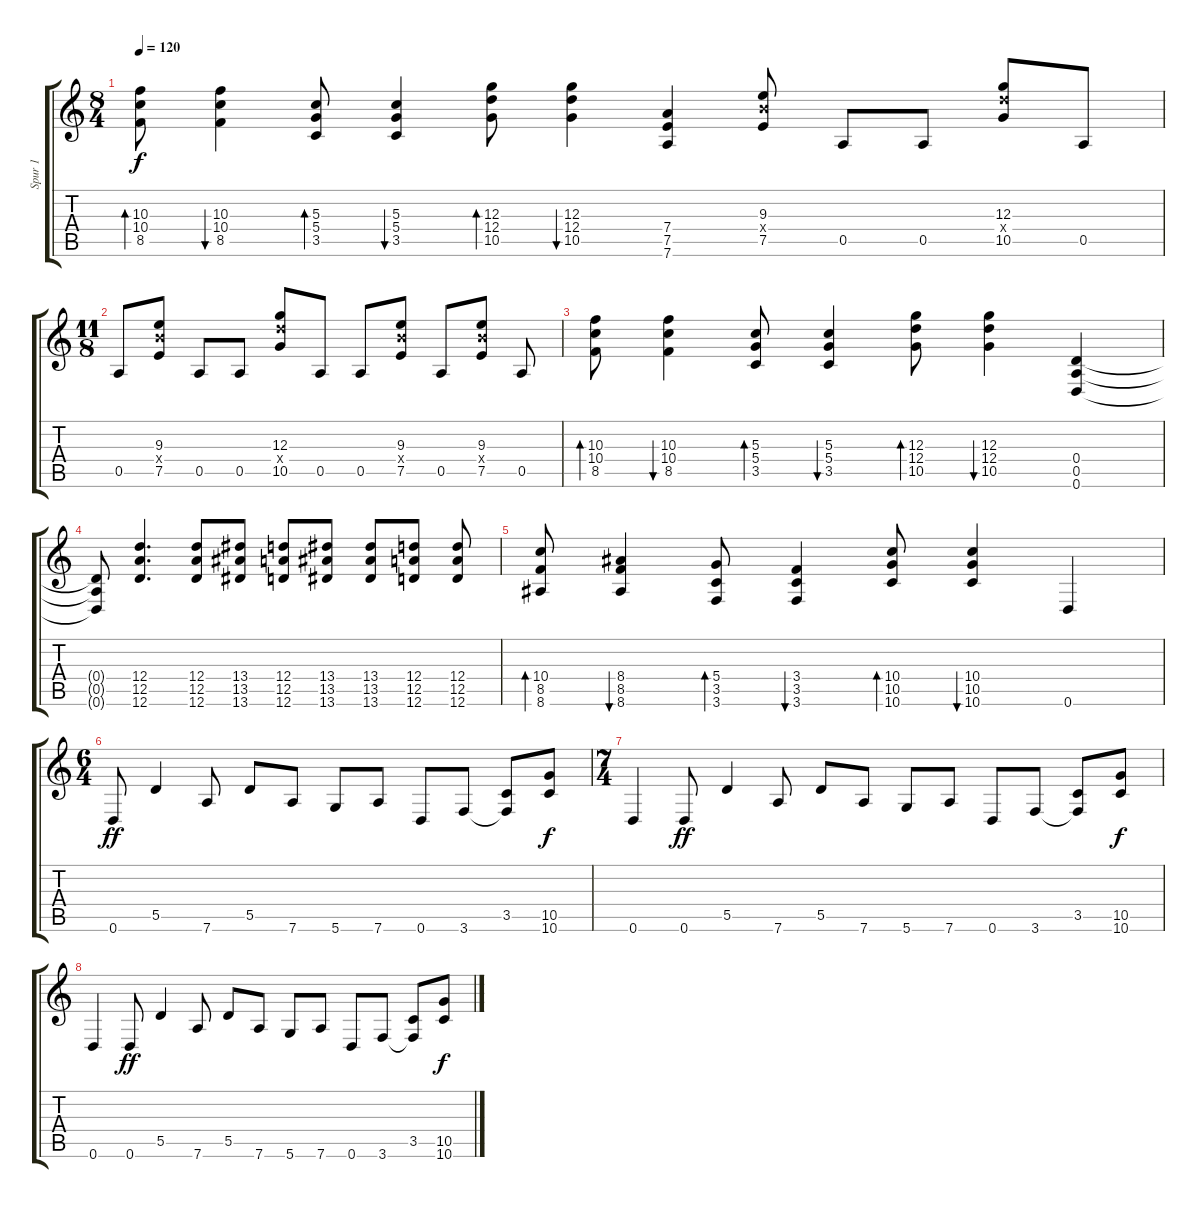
\track ("Spur 1" "Spur 1") {instrument distortionguitar}
\staff {score tabs}
\tuning (E4 B3 G3 D3 A2 D2) {hide}
\ts (8 4)
\tempo 120
\clef g2
\ks c
(10.3 10.4 8.5).8{bd 30 dy f} (10.3 10.4 8.5).4{bu 30} (5.3 5.4 3.5).8{bd 30} (5.3 5.4 3.5).4{bu 30} (12.3 12.4 10.5).8{bd 30} (12.3 12.4 10.5).4{bu 30} (7.4 7.5 7.6).4 (9.3 9.4{x} 7.5).8 0.5.8 0.5.8 (12.3 12.4{x} 10.5).8 0.5.8 |
\ts (11 8)
0.5.8 (9.3 9.4{x} 7.5).8 0.5.8 0.5.8 (12.3 12.4{x} 10.5).8 0.5.8 0.5.8 (9.3 9.4{x} 7.5).8 0.5.8 (9.3 9.4{x} 7.5).8 0.5.8 |
(10.3 10.4 8.5).8{bd 30} (10.3 10.4 8.5).4{bu 30} (5.3 5.4 3.5).8{bd 30} (5.3 5.4 3.5).4{bu 30} (12.3 12.4 10.5).8{bd 30} (12.3 12.4 10.5).4{bu 30} (0.4 0.5 0.6).4 |
(0.4{t} 0.5{t} 0.6{t}).8 (12.4 12.5 12.6).4{d} (12.4 12.5 12.6).8 (13.4 13.5 13.6).8 (12.4 12.5 12.6).8 (13.4 13.5 13.6).8 (13.4 13.5 13.6).8 (12.4 12.5 12.6).8 (12.4 12.5 12.6).8 |
(10.4 8.5 8.6).8{bd 30} (8.4 8.5 8.6).4{bu 30} (5.4 3.5 3.6).8{bd 30} (3.4 3.5 3.6).4{bu 30} (10.4 10.5 10.6).8{bd 30} (10.4 10.5 10.6).4{bu 30} 0.6.4 |
\ts (6 4)
0.6.8{dy ff} 5.5.4 7.6.8 5.5.8 7.6.8 5.6.8 7.6.8 0.6.8 3.6.8 (3.5 3.6{t}).8 (10.5 10.6).8{dy f} |
\ts (7 4)
0.6.4 0.6.8{dy ff} 5.5.4 7.6.8 5.5.8 7.6.8 5.6.8 7.6.8 0.6.8 3.6.8 (3.5 3.6{t}).8 (10.5 10.6).8{dy f} |
0.6.4 0.6.8{dy ff} 5.5.4 7.6.8 5.5.8 7.6.8 5.6.8 7.6.8 0.6.8 3.6.8 (3.5 3.6{t}).8 (10.5 10.6).8{dy f}
